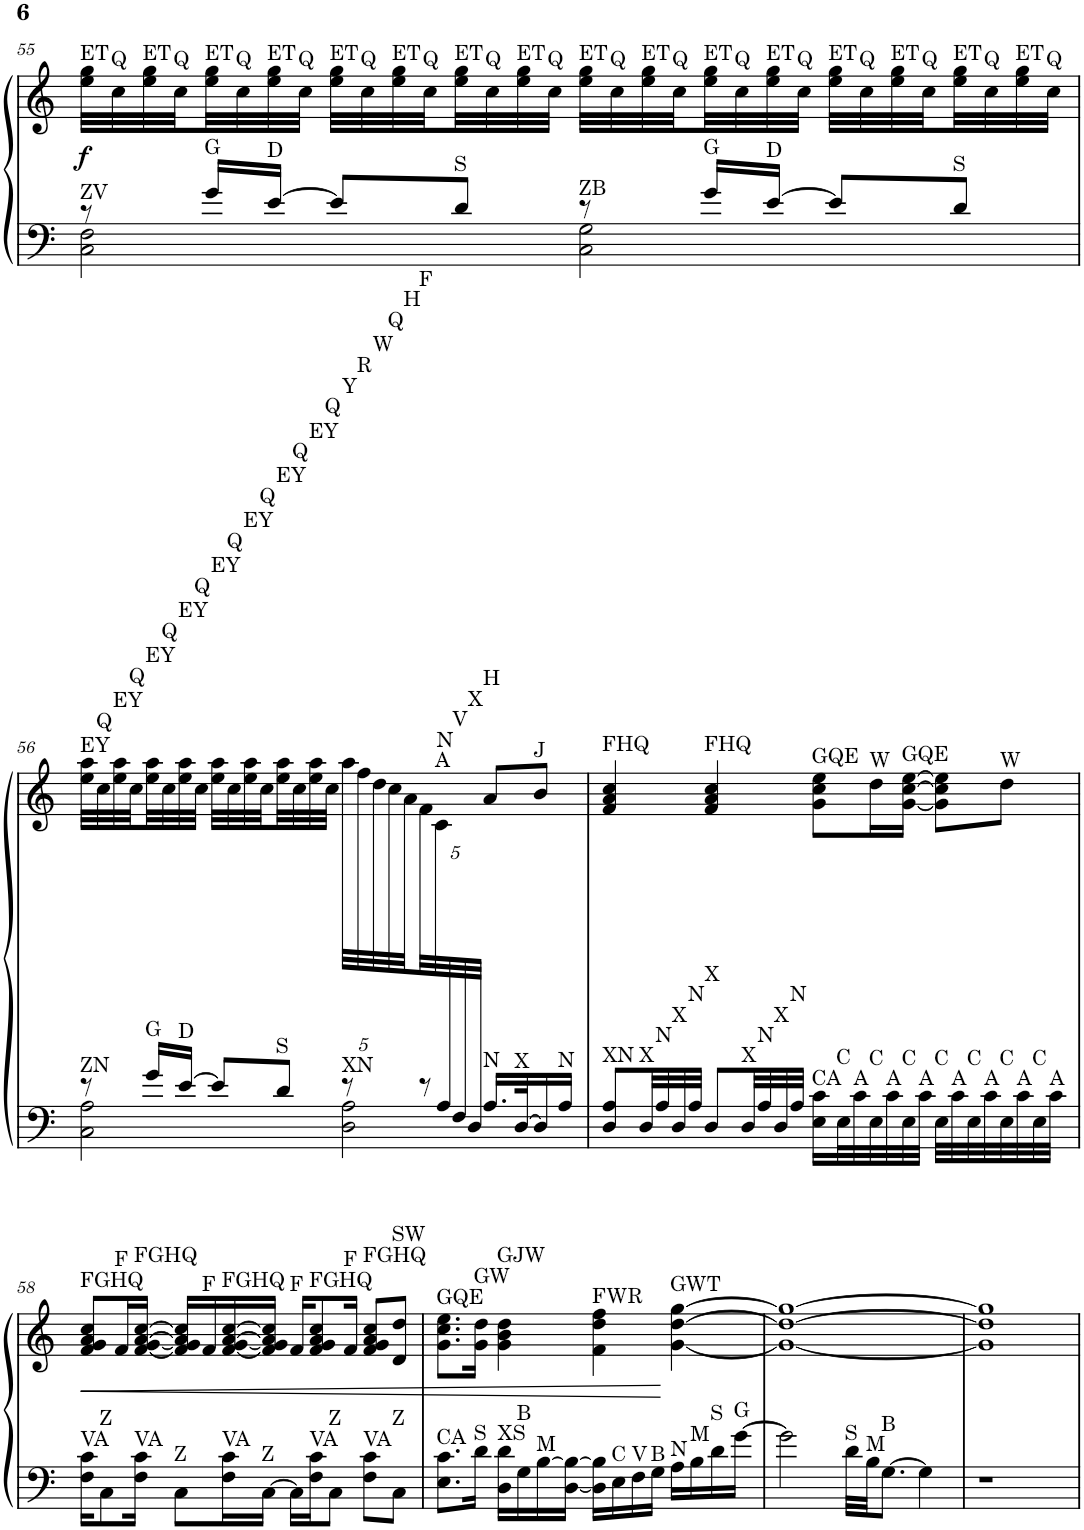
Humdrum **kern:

**kern	**kern	**dynam
*part1	*part1	*part1
*staff2	*staff1	*staff1/2
*I"Piano	*	*
*I'Pno.	*	*
!!LO:PB:g=z
*clefF4	*clefG2	*
*k[]	*k[]	*
*M4/4	*M4/4	*
*met(c)	*met(c)	*
=55	=55	=55
*^	*	*
!	!	!LO:TX:a:t=ET	!
!LO:TX:a:t=ZV	!	!	!
!	!	!	!LO:DY:b
8r	2C\ 2F\	32ee\ 32gg\LLL	f
!	!	!LO:TX:a:t=Q	!
.	.	32cc\	.
!	!	!LO:TX:a:t=ET	!
.	.	32ee\ 32gg\	.
!	!	!LO:TX:a:t=Q	!
.	.	32cc\	.
!	!	!LO:TX:a:t=ET	!
!LO:TX:a:t=G	!	!	!
16g/LL	.	32ee\ 32gg\	.
!	!	!LO:TX:a:t=Q	!
.	.	32cc\	.
!	!	!LO:TX:a:t=ET	!
!LO:TX:a:t=D	!	!	!
[16e/JJ	.	32ee\ 32gg\	.
!	!	!LO:TX:a:t=Q	!
.	.	32cc\JJJ	.
!	!	!LO:TX:a:t=ET	!
8e/L]	.	32ee\ 32gg\LLL	.
!	!	!LO:TX:a:t=Q	!
.	.	32cc\	.
!	!	!LO:TX:a:t=ET	!
.	.	32ee\ 32gg\	.
!	!	!LO:TX:a:t=Q	!
.	.	32cc\	.
!	!	!LO:TX:a:t=ET	!
!LO:TX:a:t=S	!	!	!
8d/J	.	32ee\ 32gg\	.
!	!	!LO:TX:a:t=Q	!
.	.	32cc\	.
!	!	!LO:TX:a:t=ET	!
.	.	32ee\ 32gg\	.
!	!	!LO:TX:a:t=Q	!
.	.	32cc\JJJ	.
!	!	!LO:TX:a:t=ET	!
!LO:TX:a:t=ZB	!	!	!
8r	2C\ 2G\	32ee\ 32gg\LLL	.
!	!	!LO:TX:a:t=Q	!
.	.	32cc\	.
!	!	!LO:TX:a:t=ET	!
.	.	32ee\ 32gg\	.
!	!	!LO:TX:a:t=Q	!
.	.	32cc\	.
!	!	!LO:TX:a:t=ET	!
!LO:TX:a:t=G	!	!	!
16g/LL	.	32ee\ 32gg\	.
!	!	!LO:TX:a:t=Q	!
.	.	32cc\	.
!	!	!LO:TX:a:t=ET	!
!LO:TX:a:t=D	!	!	!
[16e/JJ	.	32ee\ 32gg\	.
!	!	!LO:TX:a:t=Q	!
.	.	32cc\JJJ	.
!	!	!LO:TX:a:t=ET	!
8e/L]	.	32ee\ 32gg\LLL	.
!	!	!LO:TX:a:t=Q	!
.	.	32cc\	.
!	!	!LO:TX:a:t=ET	!
.	.	32ee\ 32gg\	.
!	!	!LO:TX:a:t=Q	!
.	.	32cc\	.
!	!	!LO:TX:a:t=ET	!
!LO:TX:a:t=S	!	!	!
8d/J	.	32ee\ 32gg\	.
!	!	!LO:TX:a:t=Q	!
.	.	32cc\	.
!	!	!LO:TX:a:t=ET	!
.	.	32ee\ 32gg\	.
!	!	!LO:TX:a:t=Q	!
.	.	32cc\JJJ	.
!!LO:LB:g=z
=56	=56	=56	=56
*	*^	*	*
!	!	!	!LO:TX:a:t=EY	!
!LO:TX:a:t=ZN	!	!	!	!
40%27ryy	8r	2C\ 2A\	32ee\ 32aa\LLL	.
!	!	!	!LO:TX:a:t=Q	!
.	.	.	32cc\	.
!	!	!	!LO:TX:a:t=EY	!
.	.	.	32ee\ 32aa\	.
!	!	!	!LO:TX:a:t=Q	!
.	.	.	32cc\	.
!	!	!	!LO:TX:a:t=EY	!
!	!LO:TX:a:t=G	!	!	!
.	16g/LL	.	32ee\ 32aa\	.
!	!	!	!LO:TX:a:t=Q	!
.	.	.	32cc\	.
!	!	!	!LO:TX:a:t=EY	!
!	!LO:TX:a:t=D	!	!	!
.	[16e/JJ	.	32ee\ 32aa\	.
!	!	!	!LO:TX:a:t=Q	!
.	.	.	32cc\JJJ	.
!	!	!	!LO:TX:a:t=EY	!
.	8e/L]	.	32ee\ 32aa\LLL	.
!	!	!	!LO:TX:a:t=Q	!
.	.	.	32cc\	.
!	!	!	!LO:TX:a:t=EY	!
.	.	.	32ee\ 32aa\	.
!	!	!	!LO:TX:a:t=Q	!
.	.	.	32cc\	.
!	!	!	!LO:TX:a:t=EY	!
!	!LO:TX:a:t=S	!	!	!
.	8d/J	.	32ee\ 32aa\	.
!	!	!	!LO:TX:a:t=Q	!
.	.	.	32cc\	.
!	!	!	!LO:TX:a:t=EY	!
.	.	.	32ee\ 32aa\	.
!	!	!	!LO:TX:a:t=Q	!
.	.	.	32cc\JJJ	.
*	*	*	*Xbrackettup	*
!	!	!	!LO:TX:a:t=Y	!
!	!LO:TX:a:t=XN	!	!	!
.	8r	2D\ 2A\	40aa\LLL	.
!	!	!	!LO:TX:a:t=R	!
.	.	.	40ff\	.
!	!	!	!LO:TX:a:t=W	!
.	.	.	40dd\	.
!	!	!	!LO:TX:a:t=Q	!
.	.	.	40cc\	.
!	!	!	!LO:TX:a:t=H	!
.	.	.	40a\	.
!	!	!	!LO:TX:a:t=F	!
.	8r	.	40f\	.
!	!	!	!LO:TX:a:t=A	!
.	.	.	40c\	.
!	!	!	!LO:TX:a:t=N	!
40A/	.	.	40ryy	.
!	!	!	!LO:TX:a:t=V	!
40F/	.	.	40ryy	.
!	!	!	!LO:TX:a:t=X	!
40D/JJJ	.	.	40ryy	.
!	!	!	!LO:TX:a:t=H	!
!LO:TX:a:t=N	!	!	!	!
4ryy	16.A/LL	.	8a/L	.
!	!LO:TX:a:t=X	!	!	!
.	[32D/K	.	.	.
!	!	!	!LO:TX:a:t=J	!
.	16D/]	.	8b/J	.
!	!LO:TX:a:t=N	!	!	!
.	16A/JJ	.	.	.
*	*v	*v	*	*
=57	=57	=57	=57
!	!	!LO:TX:a:t=FHQ	!
!LO:TX:a:t=XN	!	!	!
*v	*v	*	*
8D/ 8A/L	4f/ 4a/ 4cc/	.
!LO:TX:a:t=X	!	!
32D/LL	.	.
!LO:TX:a:t=N	!	!
32A/	.	.
!LO:TX:a:t=X	!	!
32D/	.	.
!LO:TX:a:t=N	!	!
32A/JJJ	.	.
!	!LO:TX:a:t=FHQ	!
!LO:TX:a:t=X	!	!
8D/L	4f/ 4a/ 4cc/	.
!LO:TX:a:t=X	!	!
32D/LL	.	.
!LO:TX:a:t=N	!	!
32A/	.	.
!LO:TX:a:t=X	!	!
32D/	.	.
!LO:TX:a:t=N	!	!
32A/JJJ	.	.
!	!LO:TX:a:t=GQE	!
!LO:TX:a:t=CA	!	!
16E\ 16c\LL	8g\ 8cc\ 8ee\L	.
!LO:TX:a:t=C	!	!
32E\L	.	.
!LO:TX:a:t=A	!	!
32c\	.	.
!	!LO:TX:a:t=W	!
!LO:TX:a:t=C	!	!
32E\	16dd\L	.
!LO:TX:a:t=A	!	!
32c\	.	.
!	!LO:TX:a:t=GQE	!
!LO:TX:a:t=C	!	!
32E\	[16g\ [16cc\ [16ee\JJ	.
!LO:TX:a:t=A	!	!
32c\JJJ	.	.
!LO:TX:a:t=C	!	!
32E\LLL	8g\] 8cc\] 8ee\]L	.
!LO:TX:a:t=A	!	!
32c\	.	.
!LO:TX:a:t=C	!	!
32E\	.	.
!LO:TX:a:t=A	!	!
32c\	.	.
!	!LO:TX:a:t=W	!
!LO:TX:a:t=C	!	!
32E\	8dd\J	.
!LO:TX:a:t=A	!	!
32c\	.	.
!LO:TX:a:t=C	!	!
32E\	.	.
!LO:TX:a:t=A	!	!
32c\JJJ	.	.
!!LO:LB:g=z
=58	=58	=58
!	!LO:TX:a:t=FGHQ	!
!LO:TX:a:t=VA	!	!
!	!	!LO:HP:b
16F\ 16c\KL	8f/ 8g/ 8a/ 8cc/L	<
!LO:TX:a:t=Z	!	!
8C\	.	.
!	!LO:TX:a:t=F	!
.	16f/L	.
!	!LO:TX:a:t=FGHQ	!
!LO:TX:a:t=VA	!	!
16F\ 16c\Jk	[16f/ [16g/ [16a/ [16cc/JJ	.
!LO:TX:a:t=Z	!	!
8C\L	16f/] 16g/] 16a/] 16cc/]LL	.
!	!LO:TX:a:t=F	!
.	16f/	.
!	!LO:TX:a:t=FGHQ	!
!LO:TX:a:t=VA	!	!
16F\ 16c\L	[16f/ [16g/ [16a/ [16cc/	.
!LO:TX:a:t=Z	!	!
[16C\JJ	16f/] 16g/] 16a/] 16cc/]JJ	.
!	!LO:TX:a:t=F	!
16C\LL]	16f/KL	.
!	!LO:TX:a:t=FGHQ	!
!LO:TX:a:t=VA	!	!
16F\ 16c\J	8f/ 8g/ 8a/ 8cc/	.
!LO:TX:a:t=Z	!	!
8C\J	.	.
!	!LO:TX:a:t=F	!
.	16f/Jk	.
!	!LO:TX:a:t=FGHQ	!
!LO:TX:a:t=VA	!	!
8F\ 8c\L	8f/ 8g/ 8a/ 8cc/L	.
!	!LO:TX:a:t=SW	!
!LO:TX:a:t=Z	!	!
8C\J	8d/ 8dd/J	.
=59	=59	=59
!	!LO:TX:a:t=GQE	!
!LO:TX:a:t=CA	!	!
8.E\ 8.c\L	8.g\ 8.cc\ 8.ee\L	.
!	!LO:TX:a:t=GW	!
!LO:TX:a:t=S	!	!
16d\Jk	16g\ 16dd\Jk	.
!	!LO:TX:a:t=GJW	!
!LO:TX:a:t=XS	!	!
16D\ 16d\LL	4g\ 4b\ 4dd\	.
!LO:TX:a:t=B	!	!
16G\	.	.
!LO:TX:a:t=M	!	!
[16B\	.	.
[16D\ 16B\_JJ	.	.
!	!LO:TX:a:t=FWR	!
16D\] 16B\]LL	4f\ 4dd\ 4ff\	.
!LO:TX:a:t=C	!	!
16E\	.	.
!LO:TX:a:t=V	!	!
16F\	.	.
!LO:TX:a:t=B	!	!
16G\JJ	.	.
!	!LO:TX:a:t=GWT	!
!LO:TX:a:t=N	!	!
16A\LL	[4g\ [4dd\ [4gg\	[
!LO:TX:a:t=M	!	!
16B\	.	.
!LO:TX:a:t=S	!	!
16d\	.	.
!LO:TX:a:t=G	!	!
[16g\JJ	.	.
=60	=60	=60
2g\]	1g_ 1dd_ 1gg_	.
!LO:TX:a:t=S	!	!
32d\LLL	.	.
!LO:TX:a:t=M	!	!
32B\JJ	.	.
!LO:TX:a:t=B	!	!
[8.G\J	.	.
4G\]	.	.
=61	=61	=61
1r	1g] 1dd] 1gg]	.
=	=	=
*-	*-	*-
